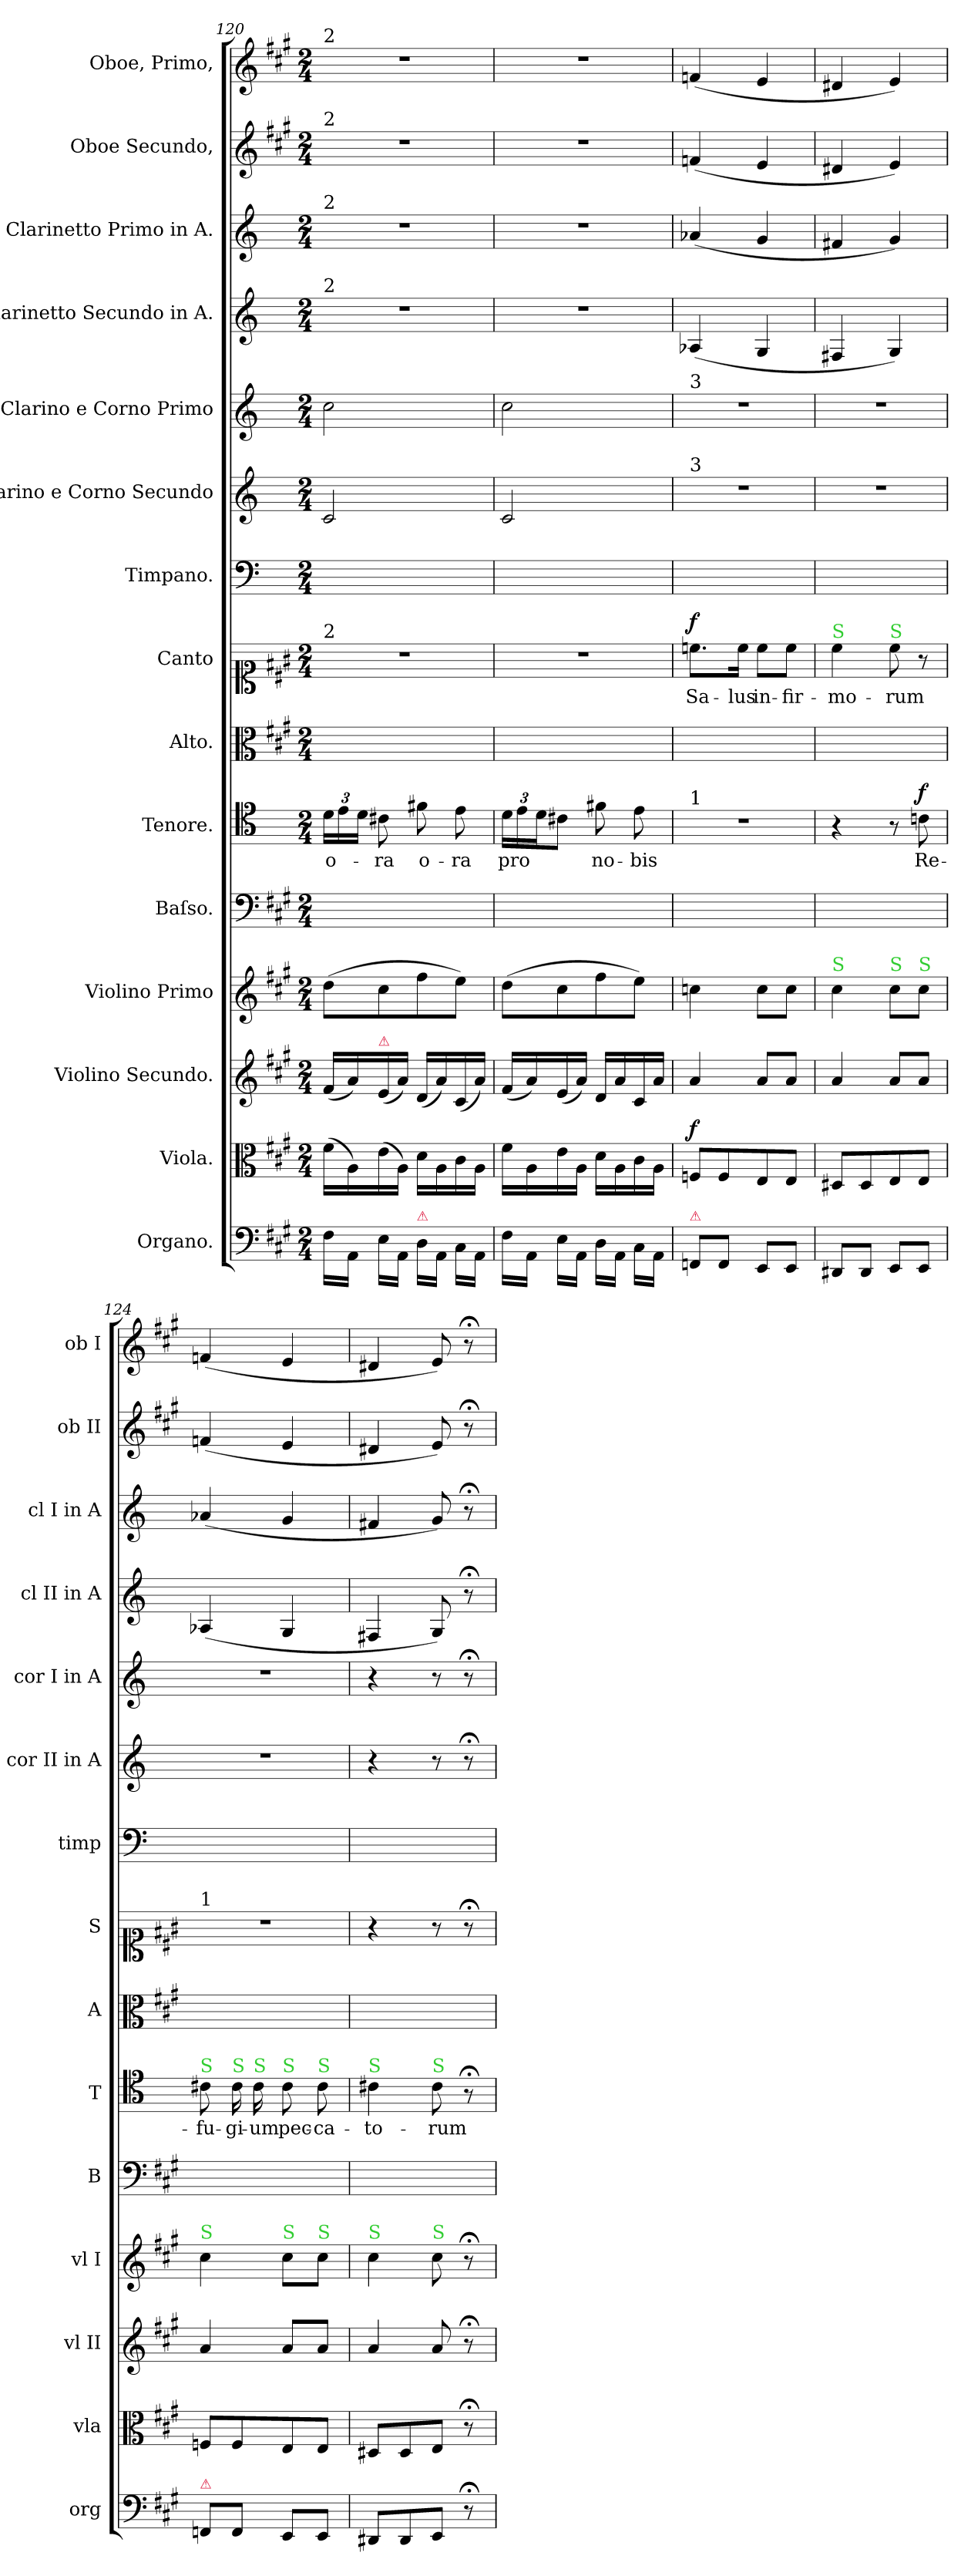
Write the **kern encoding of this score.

**kern	**kern	**dynam	**kern	**kern	**kern	**kern	**text	**dynam	**kern	**kern	**text	**dynam	**kern	**kern	**kern	**kern	**kern	**kern	**kern
*part15	*part14	*part14	*part13	*part12	*part11	*part10	*part10	*part10	*part9	*part8	*part8	*part8	*part7	*part6	*part5	*part4	*part3	*part2	*part1
*staff15	*staff14	*staff14	*staff13	*staff12	*staff11	*staff10	*staff10	*staff10	*staff9	*staff8	*staff8	*staff8	*staff7	*staff6	*staff5	*staff4	*staff3	*staff2	*staff1
*I"Organo.	*I"Viola.	*	*I"Violino Secundo.	*I"Violino Primo	*I"Baſso.	*I"Tenore.	*	*	*I"Alto.	*I"Canto	*	*	*I"Timpano.	*I"Clarino e Corno Secundo	*I"Clarino e Corno Primo	*I"Clarinetto Secundo in A.	*I"Clarinetto Primo in A.	*I"Oboe Secundo,	*I"Oboe, Primo,
*I'org	*I'vla	*	*I'vl II	*I'vl I	*I'B	*I'T	*	*	*I'A	*I'S	*	*	*I'timp	*I'cor II in A	*I'cor I in A	*I'cl II in A	*I'cl I in A	*I'ob II	*I'ob I
*clefF4	*clefC3	*	*clefG2	*clefG2	*clefF4	*clefC4	*	*	*clefC3	*clefC1	*	*	*clefF4	*clefG2	*clefG2	*clefG2	*clefG2	*clefG2	*clefG2
*	*	*	*	*	*	*	*	*	*	*	*	*	*	*ITrd2c3	*ITrd2c3	*ITrd2c3	*ITrd2c3	*	*
*k[f#c#g#]	*k[f#c#g#]	*	*k[f#c#g#]	*k[f#c#g#]	*k[f#c#g#]	*	*	*	*k[f#c#g#]	*k[f#c#g#]	*	*	*k[]	*k[f#c#g#]	*k[f#c#g#]	*k[f#c#g#]	*k[f#c#g#]	*k[f#c#g#]	*k[f#c#g#]
*A:	*A:	*	*A:	*A:	*A:	*	*	*	*A:	*A:	*	*	*	*	*	*	*	*A:	*A:
*M2/4	*M2/4	*	*M2/4	*M2/4	*M2/4	*M2/4	*	*	*M2/4	*M2/4	*	*	*M2/4	*M2/4	*M2/4	*M2/4	*M2/4	*M2/4	*M2/4
=120	=120	=120	=120	=120	=120	=120	=120	=120	=120	=120	=120	=120	=120	=120	=120	=120	=120	=120	=120
!	!	!	!	!	!	!	!	!	!	!	!	!	!	!	!	!	!	!	!LO:TX:a:t=2
!	!	!	!	!	!	!	!	!	!	!	!	!	!	!	!	!	!	!LO:TX:a:t=2	!
!	!	!	!	!	!	!	!	!	!	!	!	!	!	!	!	!	!LO:TX:a:t=2	!	!
!	!	!	!	!	!	!	!	!	!	!	!	!	!	!	!	!LO:TX:a:t=2	!	!	!
!	!	!	!	!	!	!	!	!	!	!LO:TX:a:t=2	!	!	!	!	!	!	!	!	!
16F#\LL	(16f#\LL	.	(16f#/LL	(8dd\L	2ryy	24d\LL	o-	.	2ryy	2r	.	.	2ryy	2A/	2a\	2r	2r	2r	2r
.	.	.	.	.	.	24e\	.	.	.	.	.	.	.	.	.	.	.	.	.
16AA\JJ	16A\)	.	16a/)	.	.	.	.	.	.	.	.	.	.	.	.	.	.	.	.
.	.	.	.	.	.	24d\JJ	.	.	.	.	.	.	.	.	.	.	.	.	.
!	!	!	!LO:TX:a:color=crimson:t=⚠	!	!	!	!	!	!	!	!	!	!	!	!	!	!	!	!
16E\LL	(16e\	.	(16e/	8cc#\	.	8c#\	-ra	.	.	.	.	.	.	.	.	.	.	.	.
16AA\JJ	16A\JJ)	.	16a/JJ)	.	.	.	.	.	.	.	.	.	.	.	.	.	.	.	.
!LO:TX:a:color=crimson:t=⚠	!	!	!	!	!	!	!	!	!	!	!	!	!	!	!	!	!	!	!
16D\LL	16d\LL	.	(16d/LL	8ff#\	.	8f#\	o-	.	.	.	.	.	.	.	.	.	.	.	.
16AA\JJ	16A\	.	16a/)	.	.	.	.	.	.	.	.	.	.	.	.	.	.	.	.
16C#\LL	16c#\	.	(16c#/	8ee\J)	.	8e\	-ra	.	.	.	.	.	.	.	.	.	.	.	.
16AA\JJ	16A\JJ	.	16a/JJ)	.	.	.	.	.	.	.	.	.	.	.	.	.	.	.	.
=121	=121	=121	=121	=121	=121	=121	=121	=121	=121	=121	=121	=121	=121	=121	=121	=121	=121	=121	=121
16F#\LL	16f#\LL	.	(16f#/LL	(8dd\L	2ryy	24d\LL	pro	.	2ryy	2r	.	.	2ryy	2A/	2a\	2r	2r	2r	2r
.	.	.	.	.	.	24e\	.	.	.	.	.	.	.	.	.	.	.	.	.
16AA\JJ	16A\	.	16a/)	.	.	.	.	.	.	.	.	.	.	.	.	.	.	.	.
.	.	.	.	.	.	24d\J	.	.	.	.	.	.	.	.	.	.	.	.	.
16E\LL	16e\	.	(16e/	8cc#\	.	8c#\J	.	.	.	.	.	.	.	.	.	.	.	.	.
16AA\JJ	16A\JJ	.	16a/JJ)	.	.	.	.	.	.	.	.	.	.	.	.	.	.	.	.
16D\LL	16d\LL	.	16d/LL	8ff#\	.	8f#\	no-	.	.	.	.	.	.	.	.	.	.	.	.
16AA\JJ	16A\	.	16a/	.	.	.	.	.	.	.	.	.	.	.	.	.	.	.	.
16C#\LL	16c#\	.	16c#/	8ee\J)	.	8e\	-bis	.	.	.	.	.	.	.	.	.	.	.	.
16AA\JJ	16A\JJ	.	16a/JJ	.	.	.	.	.	.	.	.	.	.	.	.	.	.	.	.
=122	=122	=122	=122	=122	=122	=122	=122	=122	=122	=122	=122	=122	=122	=122	=122	=122	=122	=122	=122
!	!	!	!	!	!	!	!	!	!	!	!	!	!	!	!LO:TX:a:t=3	!	!	!	!
!	!	!	!	!	!	!	!	!	!	!	!	!	!	!LO:TX:a:t=3	!	!	!	!	!
!	!	!	!	!	!	!LO:TX:a:t=1	!	!	!	!	!	!	!	!	!	!	!	!	!
!LO:TX:a:color=crimson:t=⚠	!	!	!	!	!	!	!	!	!	!	!	!	!	!	!	!	!	!	!
!	!	!LO:DY:a	!	!	!	!	!	!	!	!	!	!LO:DY:a	!	!	!	!	!	!	!
8FFn/L	8Fn/L	f	4a/	4ccn\	2ryy	2r	.	.	2ryy	8.ccn\L	Sa-	f	2ryy	2r	2r	(4Fn/	(4fn/	(4fn/	(4fn/
8FF/J	8F/	.	.	.	.	.	.	.	.	.	.	.	.	.	.	.	.	.	.
.	.	.	.	.	.	.	.	.	.	16cc\Jk	-lus	.	.	.	.	.	.	.	.
8EE/L	8E/	.	8a/L	8cc\L	.	.	.	.	.	8cc\L	in-	.	.	.	.	4E/	4e/	4e/	4e/
8EE/J	8E/J	.	8a/J	8cc\J	.	.	.	.	.	8cc\J	-fir-	.	.	.	.	.	.	.	.
=123	=123	=123	=123	=123	=123	=123	=123	=123	=123	=123	=123	=123	=123	=123	=123	=123	=123	=123	=123
!	!	!	!	!	!	!	!	!	!	!LO:TX:a:color=limegreen:t=S	!	!	!	!	!	!	!	!	!
!	!	!	!	!LO:TX:a:color=limegreen:t=S	!	!	!	!	!	!	!	!	!	!	!	!	!	!	!
8DD#X/L	8D#X/L	.	4a/	4cc#\	2ryy	4r	.	.	2ryy	4cc#\	-mo-	.	2ryy	2r	2r	4D#X/	4d#X/	4d#X/	4d#X/
8DD#/J	8D#/	.	.	.	.	.	.	.	.	.	.	.	.	.	.	.	.	.	.
!	!	!	!	!	!	!	!	!	!	!LO:TX:a:color=limegreen:t=S	!	!	!	!	!	!	!	!	!
!	!	!	!	!LO:TX:a:color=limegreen:t=S	!	!	!	!	!	!	!	!	!	!	!	!	!	!	!
8EE/L	8E/	.	8a/L	8cc#\L	.	8r	.	.	.	8cc#\	-rum	.	.	.	.	4E/)	4e/)	4e/)	4e/)
!	!	!	!	!LO:TX:a:color=limegreen:t=S	!	!	!	!	!	!	!	!	!	!	!	!	!	!	!
!	!	!	!	!	!	!	!	!LO:DY:a	!	!	!	!	!	!	!	!	!	!	!
8EE/J	8E/J	.	8a/J	8cc#\J	.	8cn\	Re-	f	.	8r	.	.	.	.	.	.	.	.	.
=124	=124	=124	=124	=124	=124	=124	=124	=124	=124	=124	=124	=124	=124	=124	=124	=124	=124	=124	=124
!	!	!	!	!	!	!	!	!	!	!LO:TX:a:t=1	!	!	!	!	!	!	!	!	!
!	!	!	!	!	!	!LO:TX:a:color=limegreen:t=S	!	!	!	!	!	!	!	!	!	!	!	!	!
!	!	!	!	!LO:TX:a:color=limegreen:t=S	!	!	!	!	!	!	!	!	!	!	!	!	!	!	!
!LO:TX:a:color=crimson:t=⚠	!	!	!	!	!	!	!	!	!	!	!	!	!	!	!	!	!	!	!
8FFn/L	8Fn/L	.	4a/	4cc#\	2ryy	8c#\	-fu-	.	2ryy	2r	.	.	2ryy	2r	2r	(4Fn/	(4fn/	(4fn/	(4fn/
!	!	!	!	!	!	!LO:TX:a:color=limegreen:t=S	!	!	!	!	!	!	!	!	!	!	!	!	!
8FF/J	8F/	.	.	.	.	16c#\	-gi-	.	.	.	.	.	.	.	.	.	.	.	.
!	!	!	!	!	!	!LO:TX:a:color=limegreen:t=S	!	!	!	!	!	!	!	!	!	!	!	!	!
.	.	.	.	.	.	16c#\	-um	.	.	.	.	.	.	.	.	.	.	.	.
!	!	!	!	!	!	!LO:TX:a:color=limegreen:t=S	!	!	!	!	!	!	!	!	!	!	!	!	!
!	!	!	!	!LO:TX:a:color=limegreen:t=S	!	!	!	!	!	!	!	!	!	!	!	!	!	!	!
8EE/L	8E/	.	8a/L	8cc#\L	.	8c#\	pec-	.	.	.	.	.	.	.	.	4E/	4e/	4e/	4e/
!	!	!	!	!	!	!LO:TX:a:color=limegreen:t=S	!	!	!	!	!	!	!	!	!	!	!	!	!
!	!	!	!	!LO:TX:a:color=limegreen:t=S	!	!	!	!	!	!	!	!	!	!	!	!	!	!	!
8EE/J	8E/J	.	8a/J	8cc#\J	.	8c#\	-ca-	.	.	.	.	.	.	.	.	.	.	.	.
=125	=125	=125	=125	=125	=125	=125	=125	=125	=125	=125	=125	=125	=125	=125	=125	=125	=125	=125	=125
!	!	!	!	!	!	!LO:TX:a:color=limegreen:t=S	!	!	!	!	!	!	!	!	!	!	!	!	!
!	!	!	!	!LO:TX:a:color=limegreen:t=S	!	!	!	!	!	!	!	!	!	!	!	!	!	!	!
8DD#X/L	8D#X/L	.	4a/	4cc#\	2ryy	4c#\	-to-	.	2ryy	4r	.	.	2ryy	4r	4r	4D#X/	4d#X/	4d#X/	4d#X/
8DD#/	8D#/	.	.	.	.	.	.	.	.	.	.	.	.	.	.	.	.	.	.
!	!	!	!	!	!	!LO:TX:a:color=limegreen:t=S	!	!	!	!	!	!	!	!	!	!	!	!	!
!	!	!	!	!LO:TX:a:color=limegreen:t=S	!	!	!	!	!	!	!	!	!	!	!	!	!	!	!
8EE/J	8E/J	.	8a/	8cc#\	.	8c#\	-rum	.	.	8r	.	.	.	8r	8r	8E/)	8e/)	8e/)	8e/)
8r;<	8r;<	.	8r;<	8r;<	.	8r;<	.	.	.	8r;<	.	.	.	8r;<	8r;<	8r;<	8r;<	8r;<	8r;<
=	=	=	=	=	=	=	=	=	=	=	=	=	=	=	=	=	=	=	=
*-	*-	*-	*-	*-	*-	*-	*-	*-	*-	*-	*-	*-	*-	*-	*-	*-	*-	*-	*-
